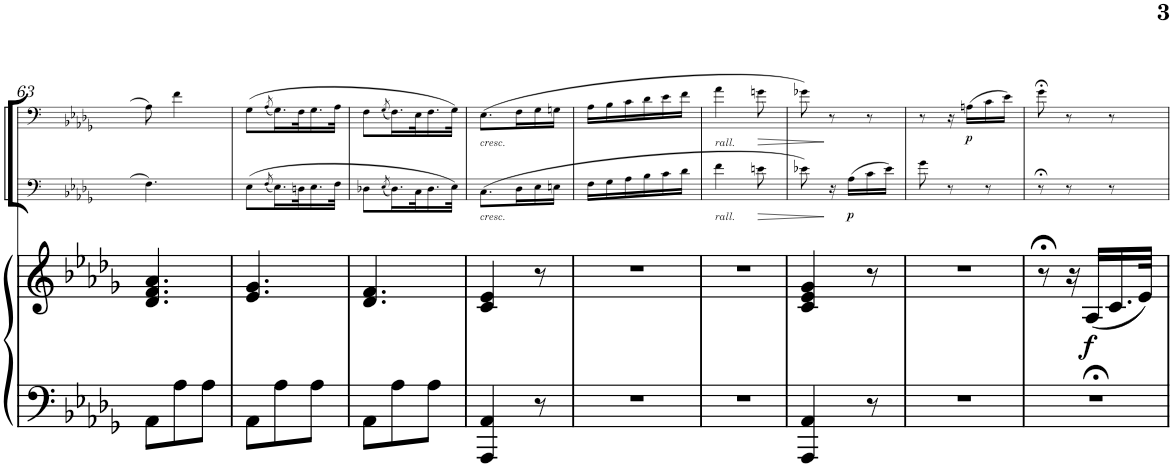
**kern	**kern	**dynam	**kern	**dynam	**kern	**dynam
*part3	*part3	*part3	*part2	*part2	*part1	*part1
*staff4	*staff3	*staff3/4	*staff2	*staff2	*staff1	*staff1
*I"Piano	*	*	*I"Trombone 2	*	*I"Trombone 1	*
*I'Pno	*	*	*I'Trb	*	*I'Trb	*
!!LO:PB:g=z
*clefF4	*clefG2	*	*clefF4	*	*clefF4	*
*k[b-e-a-d-g-]	*k[b-e-a-d-g-]	*	*k[b-e-a-d-g-]	*	*k[b-e-a-d-g-]	*
*M3/8	*M3/8	*	*M3/8	*	*M3/8	*
=63	=63	=63	=63	=63	=63	=63
8AA-\L	4.d-/ 4.f/ 4.a-/	.	4.F\	.	8A-\	.
8A-\	.	.	.	.	4f\	.
8A-\J	.	.	.	.	.	.
=64	=64	=64	=64	=64	=64	=64
8AA-\L	4.e-/ 4.g-/	.	(8E-\L	.	(8G-\L	.
.	.	.	(8qF/	.	(8qA-/	.
8A-\	.	.	16.E-\L)	.	16.G-\L)	.
.	.	.	32Dn\K	.	32F\K	.
8A-\J	.	.	16.E-\	.	16.G-\	.
.	.	.	32F\JJk	.	32A-\JJk	.
=65	=65	=65	=65	=65	=65	=65
8AA-\L	4.d-/ 4.f/	.	8D-X\L	.	8F\L	.
.	.	.	(8qE-/	.	(8qG-/	.
8A-\	.	.	16.D-\L)	.	16.F\L)	.
.	.	.	32C\K	.	32E-\K	.
8A-\J	.	.	16.D-\	.	16.F\	.
.	.	.	32E-\JJk)	.	32G-\JJk)	.
=66	=66	=66	=66	=66	=66	=66
!	!	!	!	!	!LO:TX:b:i:t=cresc.	!
!	!	!	!LO:TX:b:i:t=cresc.	!	!	!
4AAA-/ 4AA-/	4c/ 4e-/	.	(8.C\L	.	(8.E-\L	.
.	.	.	16D-\L	.	16F\L	.
8r	8r	.	16E-\	.	16G-\	.
.	.	.	16En\JJ	.	16Gn\JJ	.
=67	=67	=67	=67	=67	=67	=67
4.r	4.r	.	16F\LL	.	16A-\LL	.
.	.	.	16G-\	.	16B-\	.
.	.	.	16A-\	.	16c\	.
.	.	.	16B-\	.	16d-\	.
.	.	.	16c\	.	16e-\	.
.	.	.	16d-\JJ	.	16f\JJ	.
=68	=68	=68	=68	=68	=68	=68
!	!	!	!	!	!LO:TX:b:i:t=rall.	!
!	!	!	!LO:TX:b:i:t=rall.	!	!	!
4.r	4.r	.	4f\	.	4a-\	.
!	!	!	!	!LO:HP:b	!	!LO:HP:b
.	.	.	8en\	>	8gn\	>
=69	=69	=69	=69	=69	=69	=69
4AAA-/ 4AA-/	4c/ 4e-/ 4g-/	.	8e-X\)	.	8g-X\)	.
.	.	.	16r	]	8r	]
!	!	!	!	!LO:DY:b	!	!
.	.	.	(16A-\LL	p	.	.
8r	8r	.	16c\	.	8r	.
.	.	.	16e-\JJ)	.	.	.
=70	=70	=70	=70	=70	=70	=70
4.r	4.r	.	8g-\	.	8r	.
.	.	.	8r	.	16r	.
!	!	!	!	!	!	!LO:DY:b
.	.	.	.	.	(16An\LL	p
.	.	.	8r	.	16c\	.
.	.	.	.	.	16e-\JJ)	.
=71	=71	=71	=71	=71	=71	=71
4.r;<	8r;<	.	8r;<	.	8g-;<\	.
.	16r	.	8r	.	8r	.
!	!	!LO:DY:b	!	!	!	!
.	(16A-/LL	f	.	.	.	.
.	16.c/	.	8r	.	8r	.
.	32e-/JJk)	.	.	.	.	.
=	=	=	=	=	=	=
*-	*-	*-	*-	*-	*-	*-
